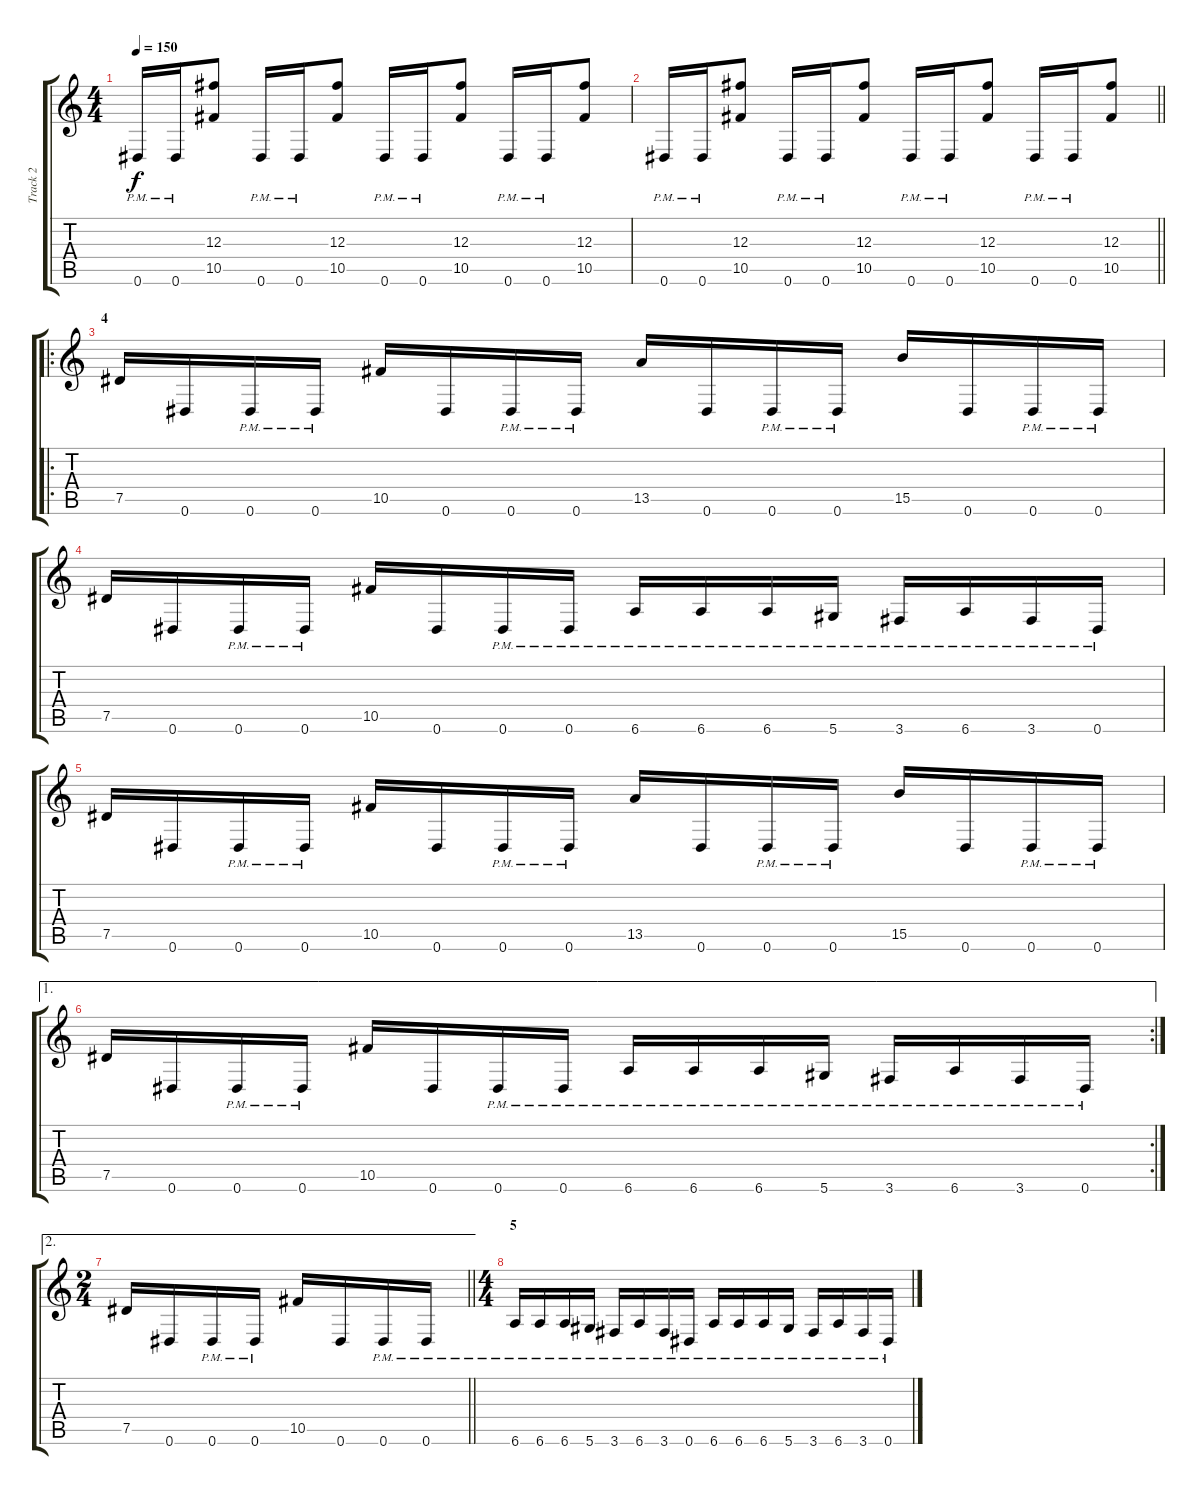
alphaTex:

\track ("Track 2" "Track 2") {instrument distortionguitar}
\staff {score tabs}
\tuning (Eb4 Bb3 Gb3 Db3 Ab2 Eb2) {hide}
\ts (4 4)
\tempo 150
\clef g2
\ks c
0.6{pm}.16{dy f} 0.6{pm}.16 (12.3 10.5).8 0.6{pm}.16 0.6{pm}.16 (12.3 10.5).8 0.6{pm}.16 0.6{pm}.16 (12.3 10.5).8 0.6{pm}.16 0.6{pm}.16 (12.3 10.5).8 |
\barLineRight lightlight
0.6{pm}.16 0.6{pm}.16 (12.3 10.5).8 0.6{pm}.16 0.6{pm}.16 (12.3 10.5).8 0.6{pm}.16 0.6{pm}.16 (12.3 10.5).8 0.6{pm}.16 0.6{pm}.16 (12.3 10.5).8 |
\ro
\section ("" "4")
7.5.16 0.6.16 0.6{pm}.16 0.6{pm}.16 10.5.16 0.6.16 0.6{pm}.16 0.6{pm}.16 13.5.16 0.6.16 0.6{pm}.16 0.6{pm}.16 15.5.16 0.6.16 0.6{pm}.16 0.6{pm}.16 |
7.5.16 0.6.16 0.6{pm}.16 0.6{pm}.16 10.5.16 0.6.16 0.6{pm}.16 0.6{pm}.16 6.6{pm}.16 6.6{pm}.16 6.6{pm}.16 5.6{pm}.16 3.6{pm}.16 6.6{pm}.16 3.6{pm}.16 0.6{pm}.16 |
7.5.16 0.6.16 0.6{pm}.16 0.6{pm}.16 10.5.16 0.6.16 0.6{pm}.16 0.6{pm}.16 13.5.16 0.6.16 0.6{pm}.16 0.6{pm}.16 15.5.16 0.6.16 0.6{pm}.16 0.6{pm}.16 |
\ae 1
\rc 2
7.5.16 0.6.16 0.6{pm}.16 0.6{pm}.16 10.5.16 0.6.16 0.6{pm}.16 0.6{pm}.16 6.6{pm}.16 6.6{pm}.16 6.6{pm}.16 5.6{pm}.16 3.6{pm}.16 6.6{pm}.16 3.6{pm}.16 0.6{pm}.16 |
\ae 2
\ts (2 4)
\barLineRight lightlight
7.5.16 0.6.16 0.6{pm}.16 0.6{pm}.16 10.5.16 0.6.16 0.6{pm}.16 0.6{pm}.16 |
\ts (4 4)
\section ("" "5")
6.6{pm}.16 6.6{pm}.16 6.6{pm}.16 5.6{pm}.16 3.6{pm}.16 6.6{pm}.16 3.6{pm}.16 0.6{pm}.16 6.6{pm}.16 6.6{pm}.16 6.6{pm}.16 5.6{pm}.16 3.6{pm}.16 6.6{pm}.16 3.6{pm}.16 0.6{pm}.16
